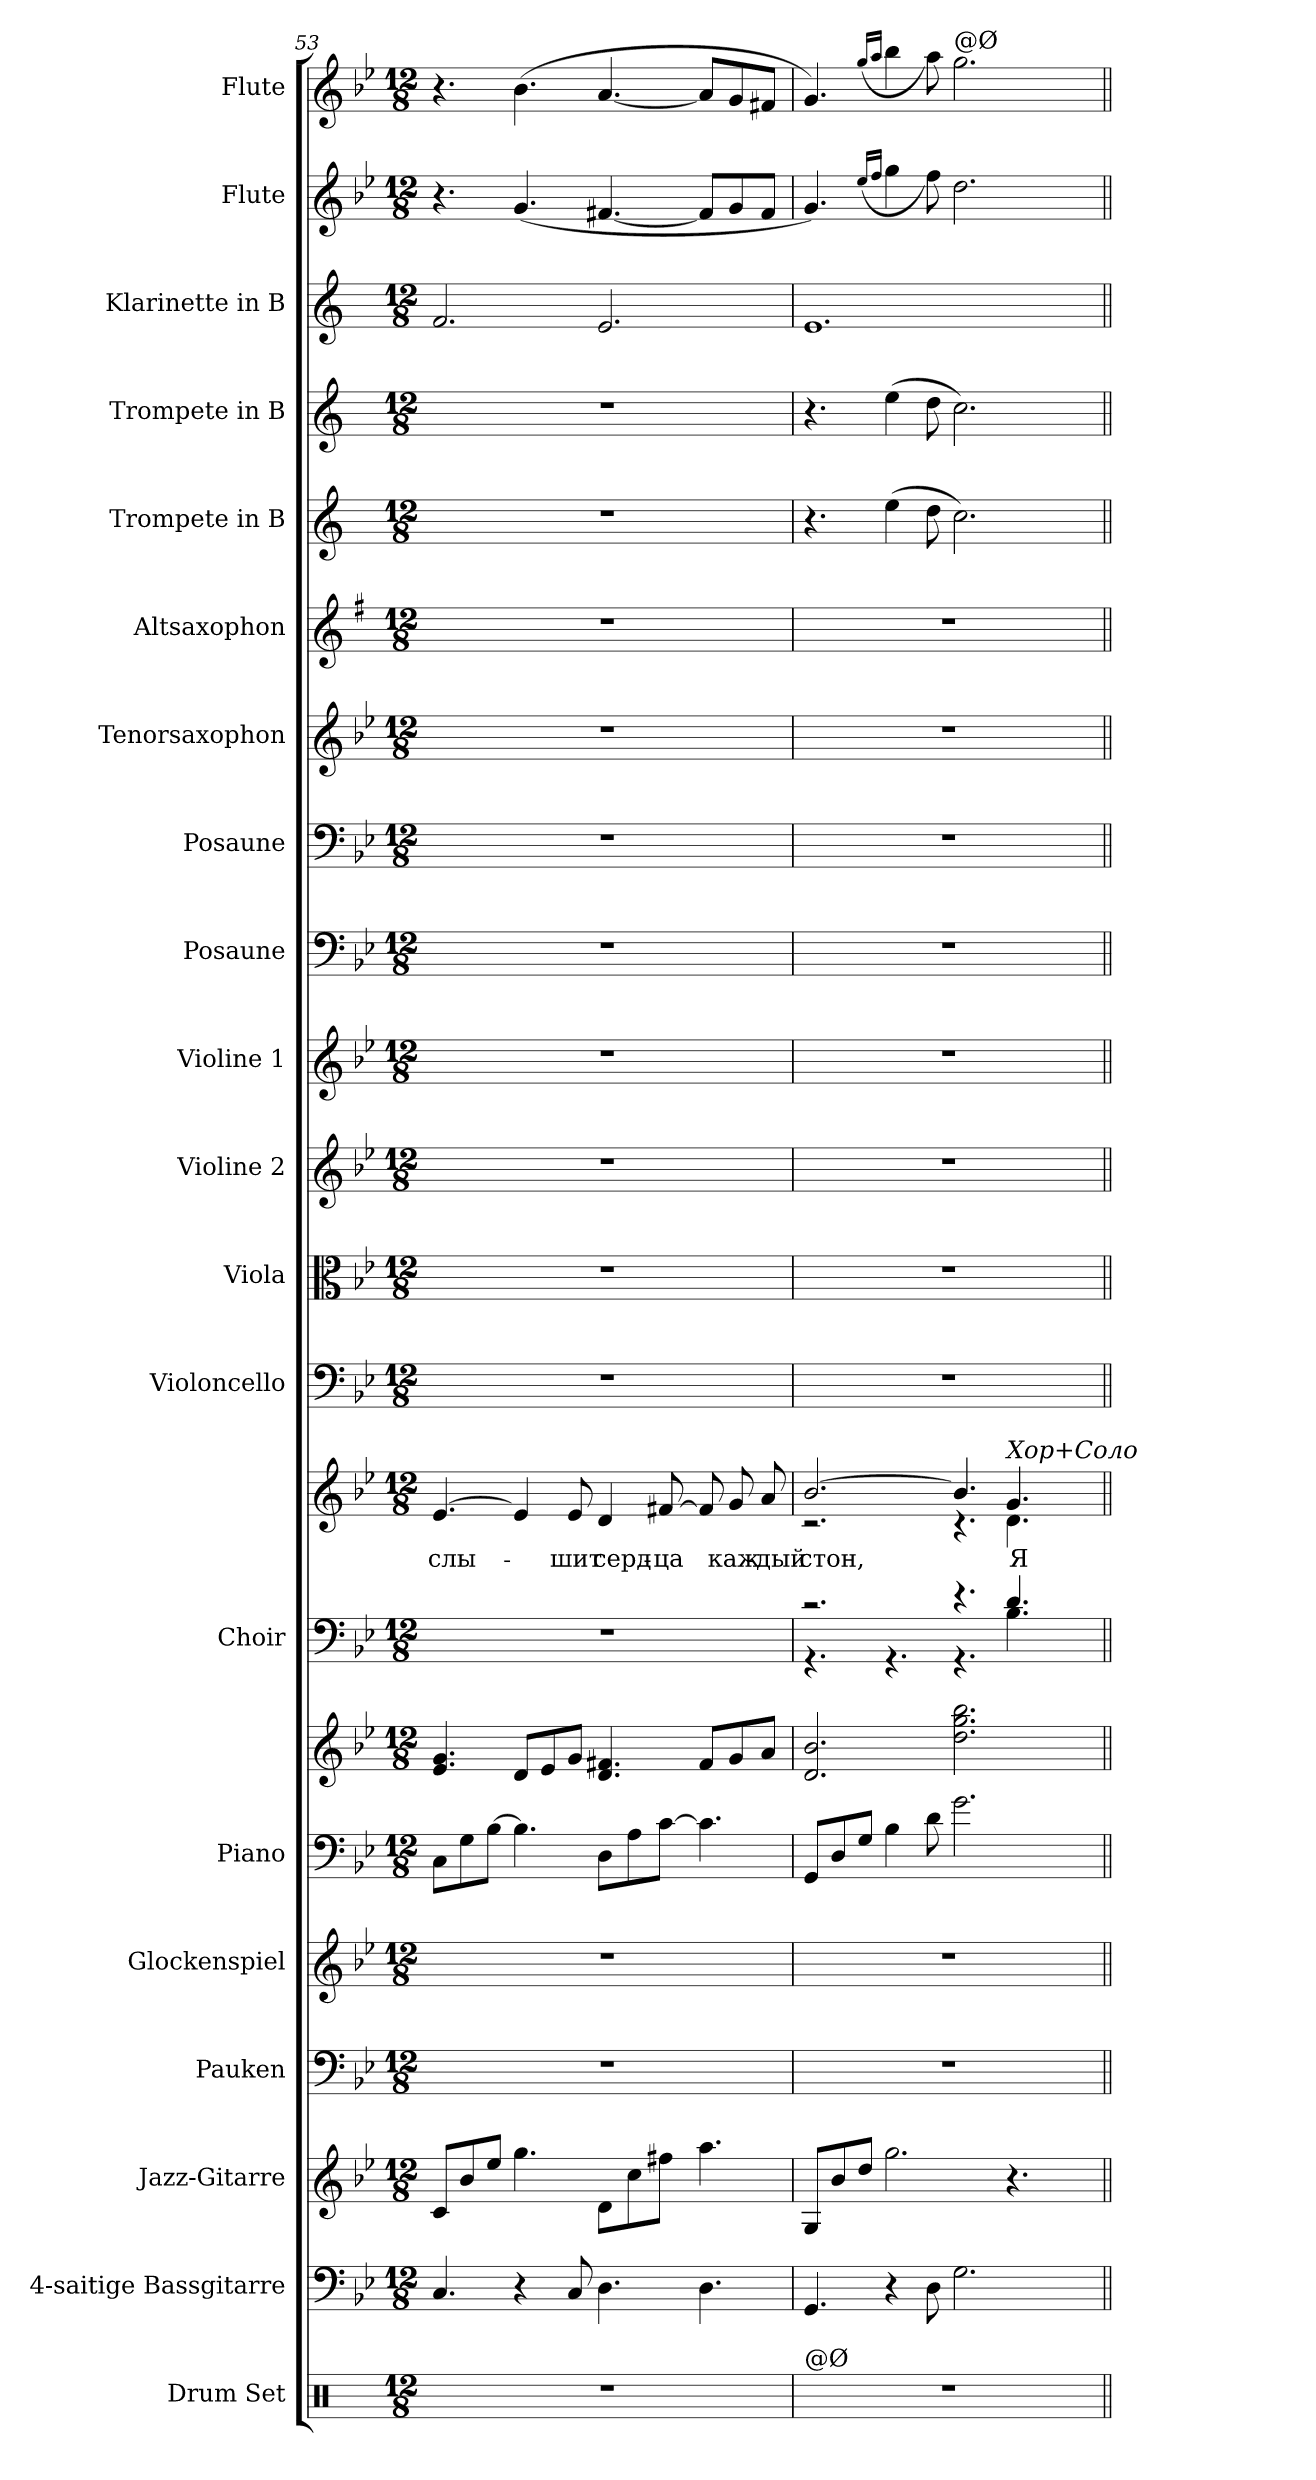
**kern	**kern	**kern	**kern	**kern	**kern	**kern	**kern	**kern	**text	**kern	**kern	**kern	**kern	**kern	**kern	**kern	**kern	**kern	**kern	**kern	**kern	**kern
*part20	*part19	*part18	*part17	*part16	*part15	*part15	*part14	*part14	*part14	*part13	*part12	*part11	*part10	*part9	*part8	*part7	*part6	*part5	*part4	*part3	*part2	*part1
*staff22	*staff21	*staff20	*staff19	*staff18	*staff17	*staff16	*staff15	*staff14	*staff14	*staff13	*staff12	*staff11	*staff10	*staff9	*staff8	*staff7	*staff6	*staff5	*staff4	*staff3	*staff2	*staff1
*I"Drum Set	*I"4-saitige Bassgitarre	*I"Jazz-Gitarre	*I"Pauken	*I"Glockenspiel	*I"Piano	*	*I"Choir	*	*	*I"Violoncello	*I"Viola	*I"Violine 2	*I"Violine 1	*I"Posaune	*I"Posaune	*I"Tenorsaxophon	*I"Altsaxophon	*I"Trompete in B	*I"Trompete in B	*I"Klarinette in B	*I"Flute	*I"Flute
*I'Dr.	*I'Bass	*I'J. Gtr.	*I'Pk.	*I'Glsp.	*I'Pno.	*	*	*	*	*I'Vc.	*I'Vla.	*I'Vl. 2	*I'Vl. 1	*I'Pos.2	*I'Pos.1	*I'Tsax.	*I'Asax.	*I'Trp. (B)2	*I'Trp. (B)1	*I'Kl.	*I'Fl.2	*I'Fl.1
*clefX	*clefF4	*clefG2	*clefF4	*clefG2	*clefF4	*clefG2	*clefF4	*clefG2	*	*clefF4	*clefC3	*clefG2	*clefG2	*clefF4	*clefF4	*clefG2	*clefG2	*clefG2	*clefG2	*clefG2	*clefG2	*clefG2
*	*ITrd7c12	*ITrd7c12	*	*ITrd-14c-24	*	*	*	*	*	*	*	*	*	*	*	*ITrd8c14	*ITrd5c9	*ITrd1c2	*ITrd1c2	*ITrd1c2	*	*
*k[]	*k[b-e-]	*k[b-e-]	*k[b-e-]	*k[b-e-]	*k[b-e-]	*k[b-e-]	*k[b-e-]	*k[b-e-]	*	*k[b-e-]	*k[b-e-]	*k[b-e-]	*k[b-e-]	*k[b-e-]	*k[b-e-]	*k[b-e-]	*k[b-e-]	*k[b-e-]	*k[b-e-]	*k[b-e-]	*k[b-e-]	*k[b-e-]
*C:	*B-:	*B-:	*B-:	*B-:	*B-:	*B-:	*B-:	*B-:	*	*B-:	*B-:	*B-:	*B-:	*B-:	*B-:	*B-:	*B-:	*B-:	*B-:	*B-:	*B-:	*B-:
*M12/8	*M12/8	*M12/8	*M12/8	*M12/8	*M12/8	*M12/8	*M12/8	*M12/8	*	*M12/8	*M12/8	*M12/8	*M12/8	*M12/8	*M12/8	*M12/8	*M12/8	*M12/8	*M12/8	*M12/8	*M12/8	*M12/8
=53	=53	=53	=53	=53	=53	=53	=53	=53	=53	=53	=53	=53	=53	=53	=53	=53	=53	=53	=53	=53	=53	=53
!LO:N:vis=1	!	!	!LO:N:vis=1	!LO:N:vis=1	!	!	!LO:N:vis=1	!	!	!	!	!	!	!	!	!	!	!	!	!	!	!
!	!	!	!	!	!	!	!	!	!LO:LY:b:color=#000000	!LO:N:vis=1	!LO:N:vis=1	!LO:N:vis=1	!LO:N:vis=1	!LO:N:vis=1	!LO:N:vis=1	!LO:N:vis=1	!LO:N:vis=1	!LO:N:vis=1	!LO:N:vis=1	!	!	!
*	*	*	*	*	*	*	*	*^	*	*	*	*	*	*	*	*	*	*	*	*	*	*
1.r	4.CCi/	8Ci/L	1.r	1.r	8Ci\L	4.e-i/ 4.gi	1.r	[<4.e-i/	1.ryy	слы-	1.r	1.r	1.r	1.r	1.r	1.r	1.r	1.r	1.r	1.r	2.e-i/	4.r	4.r
.	.	8B-i/	.	.	8Gi\	.	.	.	.	.	.	.	.	.	.	.	.	.	.	.	.	.	.
.	.	8e-i/J	.	.	[>8B-i\J	.	.	.	.	.	.	.	.	.	.	.	.	.	.	.	.	.	.
.	4r	4.gi\	.	.	4.B-i\]	8di/L	.	4e-i/]	.	.	.	.	.	.	.	.	.	.	.	.	.	(4.gi/	(4.b-i\
.	.	.	.	.	.	8e-i/	.	.	.	.	.	.	.	.	.	.	.	.	.	.	.	.	.
!	!	!	!	!	!	!	!	!	!	!LO:LY:b:color=#000000	!	!	!	!	!	!	!	!	!	!	!	!	!
.	8CCi/	.	.	.	.	8gi/J	.	8e-i/	.	-шит	.	.	.	.	.	.	.	.	.	.	.	.	.
!	!	!	!	!	!	!	!	!	!	!LO:LY:b:color=#000000	!	!	!	!	!	!	!	!	!	!	!	!	!
.	4.DDi\	8Di\L	.	.	8Di\L	4.di/ 4.f#Xi	.	4di/	.	серд-	.	.	.	.	.	.	.	.	.	.	2.di/	[<4.f#Xi/	[<4.ai/
.	.	8ci\	.	.	8Ai\	.	.	.	.	.	.	.	.	.	.	.	.	.	.	.	.	.	.
!	!	!	!	!	!	!	!	!	!	!LO:LY:b:color=#000000	!	!	!	!	!	!	!	!	!	!	!	!	!
.	.	8f#Xi\J	.	.	[>8ci\J	.	.	[<8f#Xi/	.	-ца	.	.	.	.	.	.	.	.	.	.	.	.	.
.	4.DDi\	4.ai\	.	.	4.ci\]	8f#i/L	.	8f#i/]	.	.	.	.	.	.	.	.	.	.	.	.	.	8f#i/L]	8ai/L]
!	!	!	!	!	!	!	!	!	!	!LO:LY:b:color=#000000	!	!	!	!	!	!	!	!	!	!	!	!	!
.	.	.	.	.	.	8gi/	.	8gi/	.	каж-	.	.	.	.	.	.	.	.	.	.	.	8gi/	8gi/
!	!	!	!	!	!	!	!	!	!	!LO:LY:b:color=#000000	!	!	!	!	!	!	!	!	!	!	!	!	!
.	.	.	.	.	.	8ai/J	.	8ai/	.	-дый	.	.	.	.	.	.	.	.	.	.	.	8f#i/J	8f#Xi/J
!!LO:PB:g=z
=54	=54	=54	=54	=54	=54	=54	=54	=54	=54	=54	=54	=54	=54	=54	=54	=54	=54	=54	=54	=54	=54	=54	=54
!LO:N:vis=1	!	!	!LO:N:vis=1	!LO:N:vis=1	!	!	!	!	!	!	!	!	!	!	!	!	!	!	!	!	!	!	!
*	*	*	*	*	*	*	*^	*	*	*	*	*	*	*	*	*	*	*	*	*	*	*	*
!LO:TX:a:t=@Ø	!	!	!	!	!	!	!	!	!	!	!	!	!	!	!	!	!	!	!	!	!	!	!	!
!	!	!	!	!	!	!	!	!	!	!	!LO:LY:b:color=#000000	!LO:N:vis=1	!LO:N:vis=1	!LO:N:vis=1	!LO:N:vis=1	!LO:N:vis=1	!LO:N:vis=1	!LO:N:vis=1	!LO:N:vis=1	!	!	!	!	!
1.r	4.GGGi/	8GGi/L	1.r	1.r	8GGi/L	2.di/ 2.b-i	2.r	4.r	[>2.b-i/	2.r	стон,	1.r	1.r	1.r	1.r	1.r	1.r	1.r	1.r	4.r	4.r	1.di	4.gi/)	4.gi/)
.	.	8B-i/	.	.	8Di/	.	.	.	.	.	.	.	.	.	.	.	.	.	.	.	.	.	.	.
.	.	8di/J	.	.	8Gi/J	.	.	.	.	.	.	.	.	.	.	.	.	.	.	.	.	.	.	.
.	.	.	.	.	.	.	.	.	.	.	.	.	.	.	.	.	.	.	.	.	.	.	(16qee-i/LL	(16qggi/LL
.	.	.	.	.	.	.	.	.	.	.	.	.	.	.	.	.	.	.	.	.	.	.	16qffi/JJ	16qaai/JJ
.	4r	2.gi\	.	.	4B-i\	.	.	4.r	.	.	.	.	.	.	.	.	.	.	.	(4ddi\	(4ddi\	.	4ggi\	4bb-i\
.	8DDi\	.	.	.	8di\	.	.	.	.	.	.	.	.	.	.	.	.	.	.	8cci\	8cci\	.	8ffi\)	8aai\)
!	!	!	!	!	!	!	!	!	!	!	!	!	!	!	!	!	!	!	!	!	!	!	!	!LO:TX:a:t=@Ø
.	2.GGi\	.	.	.	2.gi\	2.ddi\ 2.ggi 2.bb-i	4.r	4.r	4.b-i/]	4.r	.	.	.	.	.	.	.	.	.	2.b-i\)	2.b-i\)	.	2.ddi\	2.ggi\
!	!	!	!	!	!	!	!	!	!LO:TX:a:i:t=Хор+Соло	!	!	!	!	!	!	!	!	!	!	!	!	!	!	!
!	!	!	!	!	!	!	!	!	!	!	!LO:LY:b:color=#000000	!	!	!	!	!	!	!	!	!	!	!	!	!
.	.	4.r	.	.	.	.	4.di/	4.B-i\	4.gi/	4.di\	-Я	.	.	.	.	.	.	.	.	.	.	.	.	.
*	*	*	*	*	*	*	*v	*v	*	*	*	*	*	*	*	*	*	*	*	*	*	*	*	*
*	*	*	*	*	*	*	*	*v	*v	*	*	*	*	*	*	*	*	*	*	*	*	*	*
=||	=||	=||	=||	=||	=||	=||	=||	=||	=||	=||	=||	=||	=||	=||	=||	=||	=||	=||	=||	=||	=||	=||
*-	*-	*-	*-	*-	*-	*-	*-	*-	*-	*-	*-	*-	*-	*-	*-	*-	*-	*-	*-	*-	*-	*-
